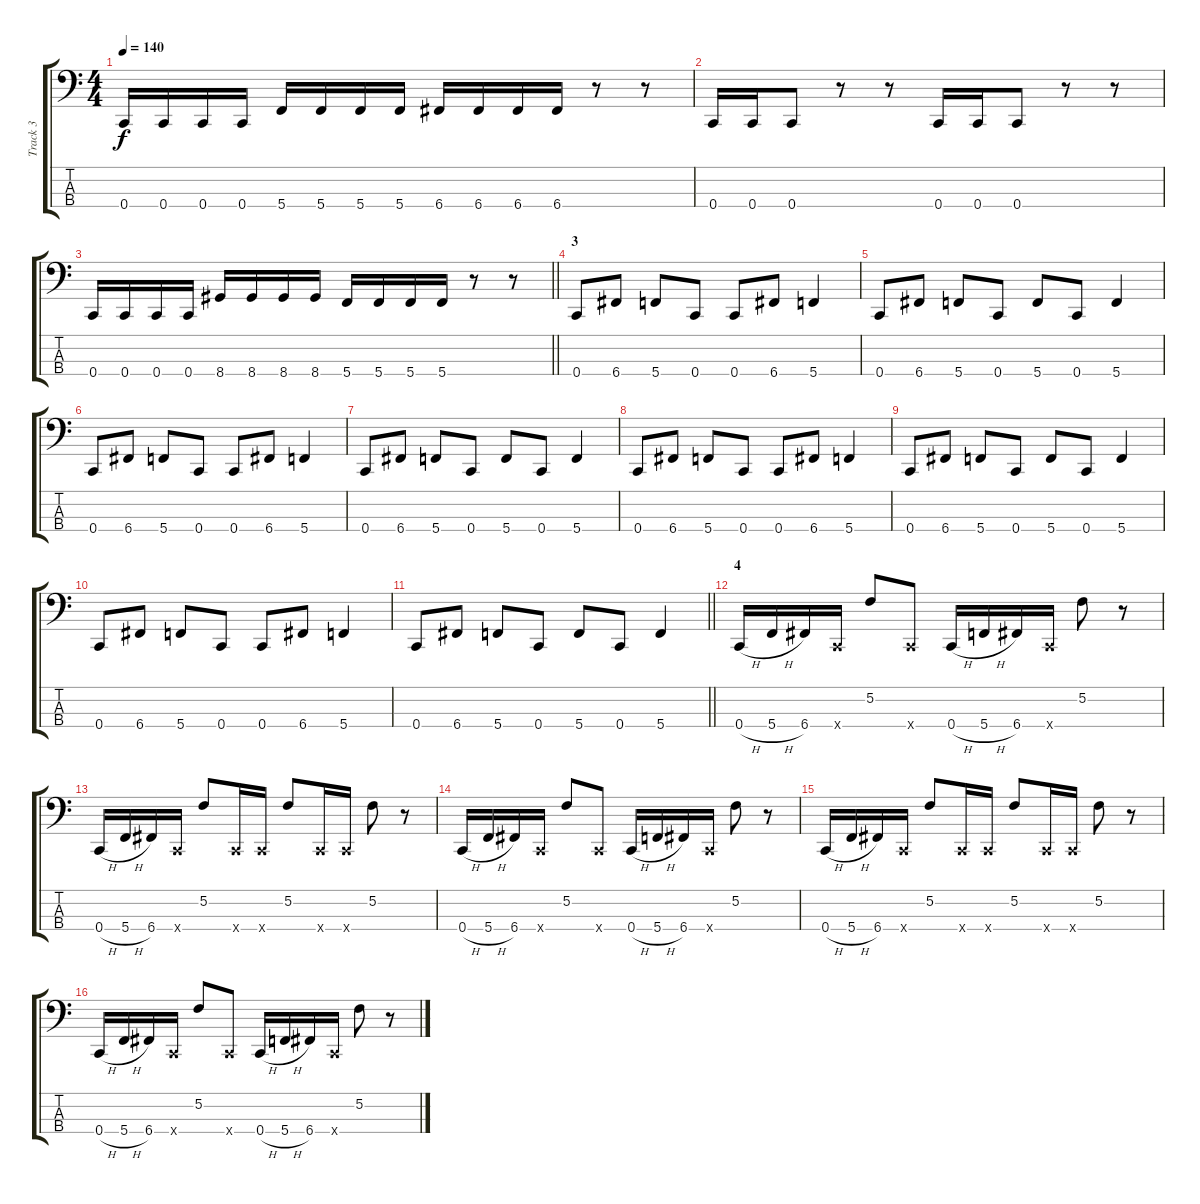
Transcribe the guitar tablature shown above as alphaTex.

\track ("Track 3" "Track 3") {instrument electricbasspick}
\staff {score tabs}
\tuning (F2 C2 G1 C1) {hide}
\ts (4 4)
\tempo 140
\clef f4
\ks c
0.4.16{dy f} 0.4.16 0.4.16 0.4.16 5.4.16 5.4.16 5.4.16 5.4.16 6.4.16 6.4.16 6.4.16 6.4.16 r.8 r.8 |
0.4.16 0.4.16 0.4.8 r.8 r.8 0.4.16 0.4.16 0.4.8 r.8 r.8 |
\barLineRight lightlight
0.4.16 0.4.16 0.4.16 0.4.16 8.4.16 8.4.16 8.4.16 8.4.16 5.4.16 5.4.16 5.4.16 5.4.16 r.8 r.8 |
\section ("" "3")
0.4.8 6.4.8 5.4.8 0.4.8 0.4.8 6.4.8 5.4.4 |
0.4.8 6.4.8 5.4.8 0.4.8 5.4.8 0.4.8 5.4.4 |
0.4.8 6.4.8 5.4.8 0.4.8 0.4.8 6.4.8 5.4.4 |
0.4.8 6.4.8 5.4.8 0.4.8 5.4.8 0.4.8 5.4.4 |
0.4.8 6.4.8 5.4.8 0.4.8 0.4.8 6.4.8 5.4.4 |
0.4.8 6.4.8 5.4.8 0.4.8 5.4.8 0.4.8 5.4.4 |
0.4.8 6.4.8 5.4.8 0.4.8 0.4.8 6.4.8 5.4.4 |
\barLineRight lightlight
0.4.8 6.4.8 5.4.8 0.4.8 5.4.8 0.4.8 5.4.4 |
\section ("" "4")
0.4{h}.16{instrument slapbass1} 5.4{h}.16 6.4.16 0.4{x}.16 5.2.8 0.4{x}.8 0.4{h}.16 5.4{h}.16 6.4.16 0.4{x}.16 5.2.8 r.8 |
0.4{h}.16 5.4{h}.16 6.4.16 0.4{x}.16 5.2.8 0.4{x}.16 0.4{x}.16 5.2.8 0.4{x}.16 0.4{x}.16 5.2.8 r.8 |
0.4{h}.16 5.4{h}.16 6.4.16 0.4{x}.16 5.2.8 0.4{x}.8 0.4{h}.16 5.4{h}.16 6.4.16 0.4{x}.16 5.2.8 r.8 |
0.4{h}.16 5.4{h}.16 6.4.16 0.4{x}.16 5.2.8 0.4{x}.16 0.4{x}.16 5.2.8 0.4{x}.16 0.4{x}.16 5.2.8 r.8 |
0.4{h}.16 5.4{h}.16 6.4.16 0.4{x}.16 5.2.8 0.4{x}.8 0.4{h}.16 5.4{h}.16 6.4.16 0.4{x}.16 5.2.8 r.8
